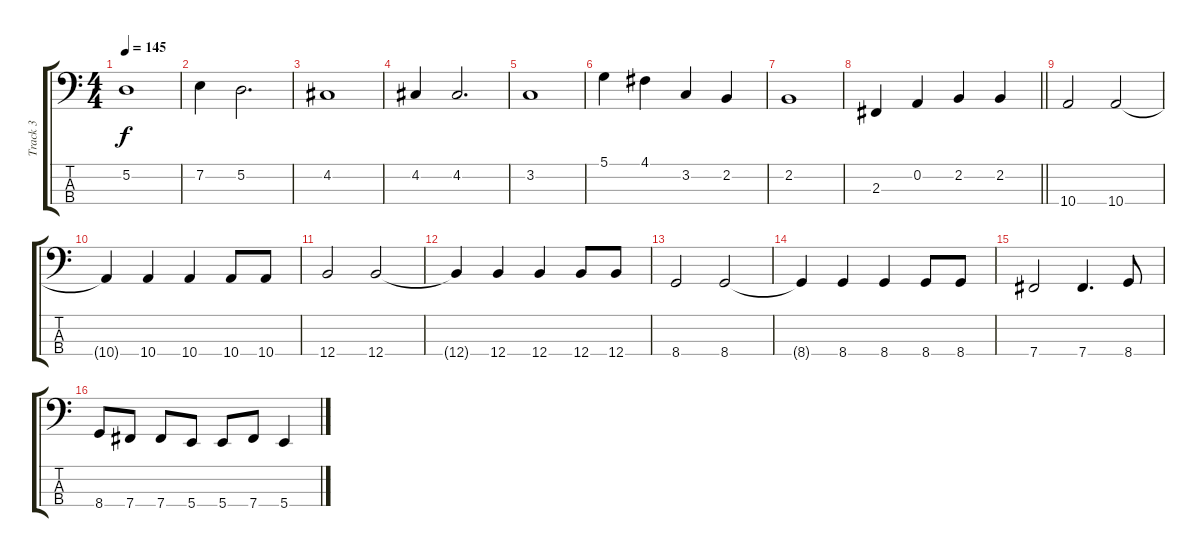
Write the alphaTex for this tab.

\track ("Track 3" "Track 3") {instrument electricbasspick}
\staff {score tabs}
\tuning (D2 A1 E1 B0) {hide}
\ts (4 4)
\tempo 145
\clef f4
\ks c
5.2.1{dy f} |
7.2.4 5.2.2{d} |
4.2.1 |
4.2.4 4.2.2{d} |
3.2.1 |
5.1.4 4.1.4 3.2.4 2.2.4 |
2.2.1 |
\barLineRight lightlight
2.3.4 0.2.4 2.2.4 2.2.4 |
\section ("" "")
10.4.2 10.4.2 |
10.4{t}.4 10.4.4 10.4.4 10.4.8 10.4.8 |
12.4.2 12.4.2 |
12.4{t}.4 12.4.4 12.4.4 12.4.8 12.4.8 |
8.4.2 8.4.2 |
8.4{t}.4 8.4.4 8.4.4 8.4.8 8.4.8 |
7.4.2 7.4.4{d} 8.4.8 |
8.4.8 7.4.8 7.4.8 5.4.8 5.4.8 7.4.8 5.4.4
